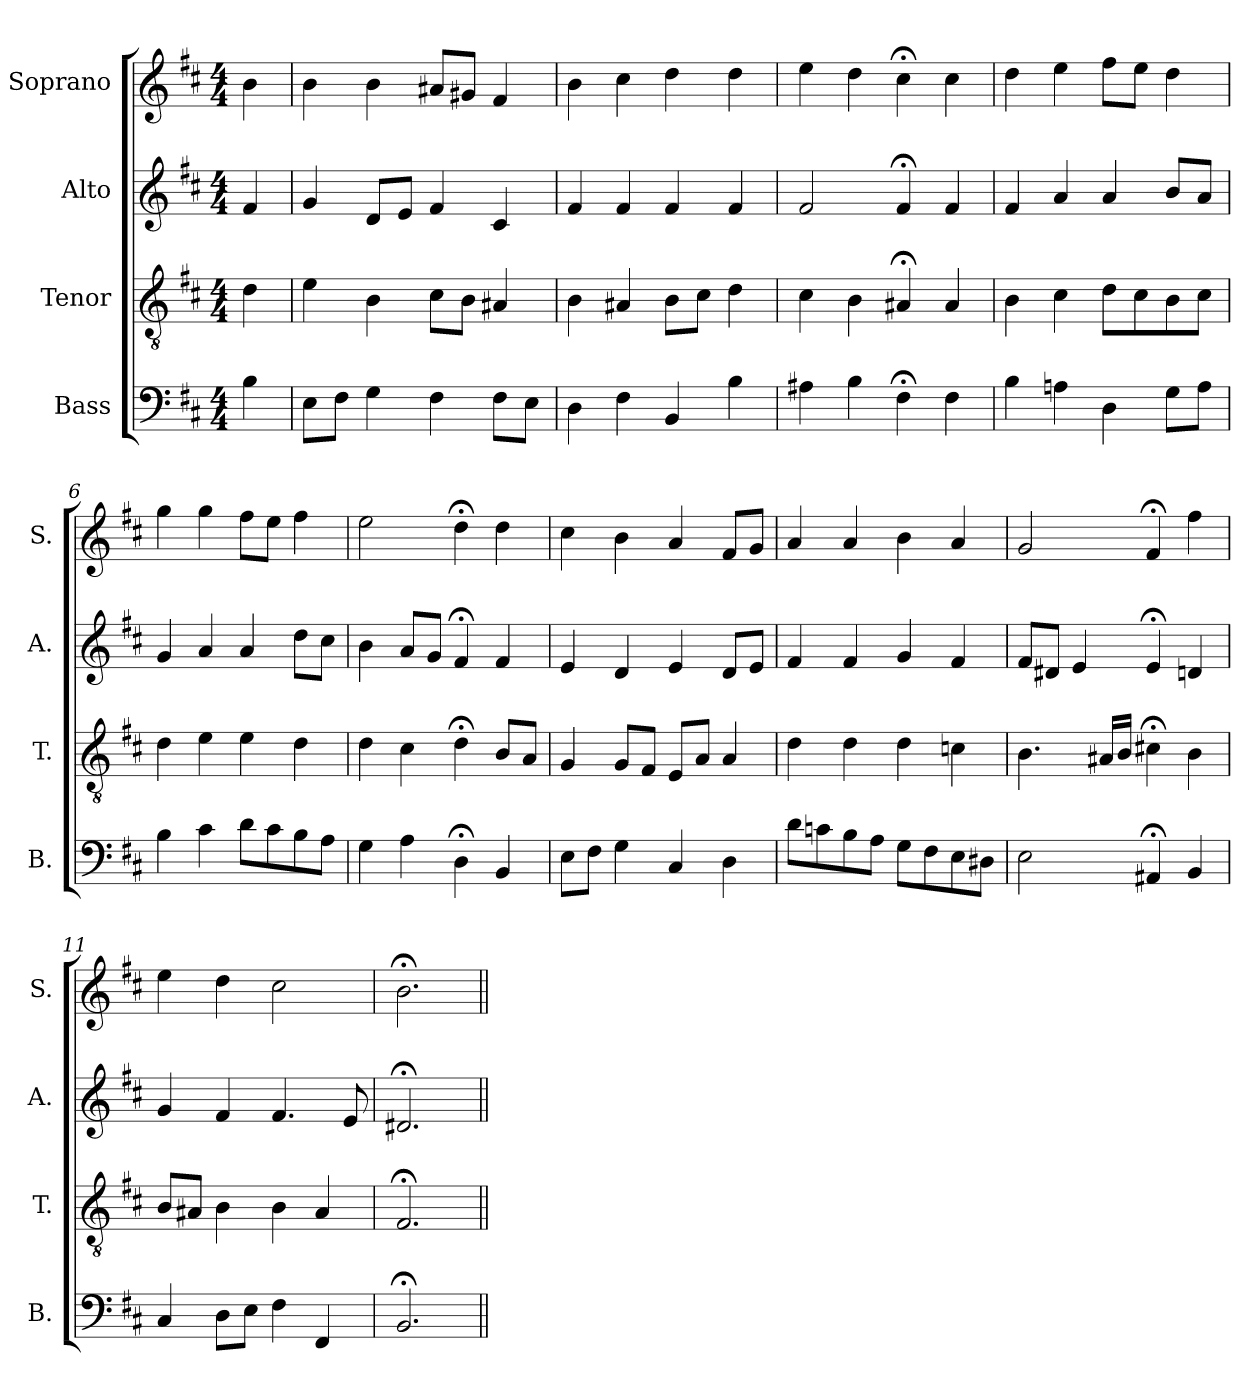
**kern	**kern	**kern	**kern
*part4	*part3	*part2	*part1
*staff4	*staff3	*staff2	*staff1
*I"Bass	*I"Tenor	*I"Alto	*I"Soprano
*I'B.	*I'T.	*I'A.	*I'S.
*clefF4	*clefGv2	*clefG2	*clefG2
*	*ITrd7c12	*	*
*k[f#c#]	*k[f#c#]	*k[f#c#]	*k[f#c#]
*D:	*D:	*D:	*D:
*M4/4	*M4/4	*M4/4	*M4/4
=1	=1	=1	=1
4B\	4D\	4f#/	4b\
=2	=2	=2	=2
8E\L	4E\	4g/	4b\
8F#\J	.	.	.
4G\	4BB\	8d/L	4b\
.	.	8e/J	.
4F#\	8C#\L	4f#/	8a#X/L
.	8BB\J	.	8g#X/J
8F#\L	4AA#X/	4c#/	4f#/
8E\J	.	.	.
=3	=3	=3	=3
4D\	4BB\	4f#/	4b\
4F#\	4AA#X/	4f#/	4cc#\
4BB/	8BB\L	4f#/	4dd\
.	8C#\J	.	.
4B\	4D\	4f#/	4dd\
=4	=4	=4	=4
4A#X\	4C#\	2f#/	4ee\
4B\	4BB\	.	4dd\
4F#;<\	4AA#X;</	4f#;</	4cc#;<\
4F#\	4AA#/	4f#/	4cc#\
=5	=5	=5	=5
4B\	4BB\	4f#/	4dd\
4An\	4C#\	4a/	4ee\
4D\	8D\L	4a/	8ff#\L
.	8C#\	.	8ee\J
8G\L	8BB\	8b/L	4dd\
8A\J	8C#\J	8a/J	.
!!LO:LB:g=z
=6	=6	=6	=6
4B\	4D\	4g/	4gg\
4c#\	4E\	4a/	4gg\
8d\L	4E\	4a/	8ff#\L
8c#\	.	.	8ee\J
8B\	4D\	8dd\L	4ff#\
8A\J	.	8cc#\J	.
=7	=7	=7	=7
4G\	4D\	4b\	2ee\
4A\	4C#\	8a/L	.
.	.	8g/J	.
4D;<\	4D;<\	4f#;</	4dd;<\
4BB/	8BB/L	4f#/	4dd\
.	8AA/J	.	.
=8	=8	=8	=8
8E\L	4GG/	4e/	4cc#\
8F#\J	.	.	.
4G\	8GG/L	4d/	4b\
.	8FF#/J	.	.
4C#/	8EE/L	4e/	4a/
.	8AA/J	.	.
4D\	4AA/	8d/L	8f#/L
.	.	8e/J	8g/J
!!LO:PB:g=z
=9	=9	=9	=9
8d\L	4D\	4f#/	4a/
8cn\	.	.	.
8B\	4D\	4f#/	4a/
8A\J	.	.	.
8G\L	4D\	4g/	4b\
8F#\	.	.	.
8E\	4Cn\	4f#/	4a/
8D#X\J	.	.	.
=10	=10	=10	=10
2E\	4.BB\	8f#/L	2g/
.	.	8d#X/J	.
.	.	4e/	.
.	16AA#X/LL	.	.
.	16BB/JJ	.	.
4AA#X;</	4C#X;<\	4e;</	4f#;</
4BB/	4BB\	4dn/	4ff#\
=11	=11	=11	=11
4C#/	8BB/L	4g/	4ee\
.	8AA#X/J	.	.
8D\L	4BB\	4f#/	4dd\
8E\J	.	.	.
4F#\	4BB\	4.f#/	2cc#\
4FF#/	4AA#/	.	.
.	.	8e/	.
=12	=12	=12	=12
2.BB;</	2.FF#;</	2.d#X;</	2.b;<\
=||	=||	=||	=||
*-	*-	*-	*-
